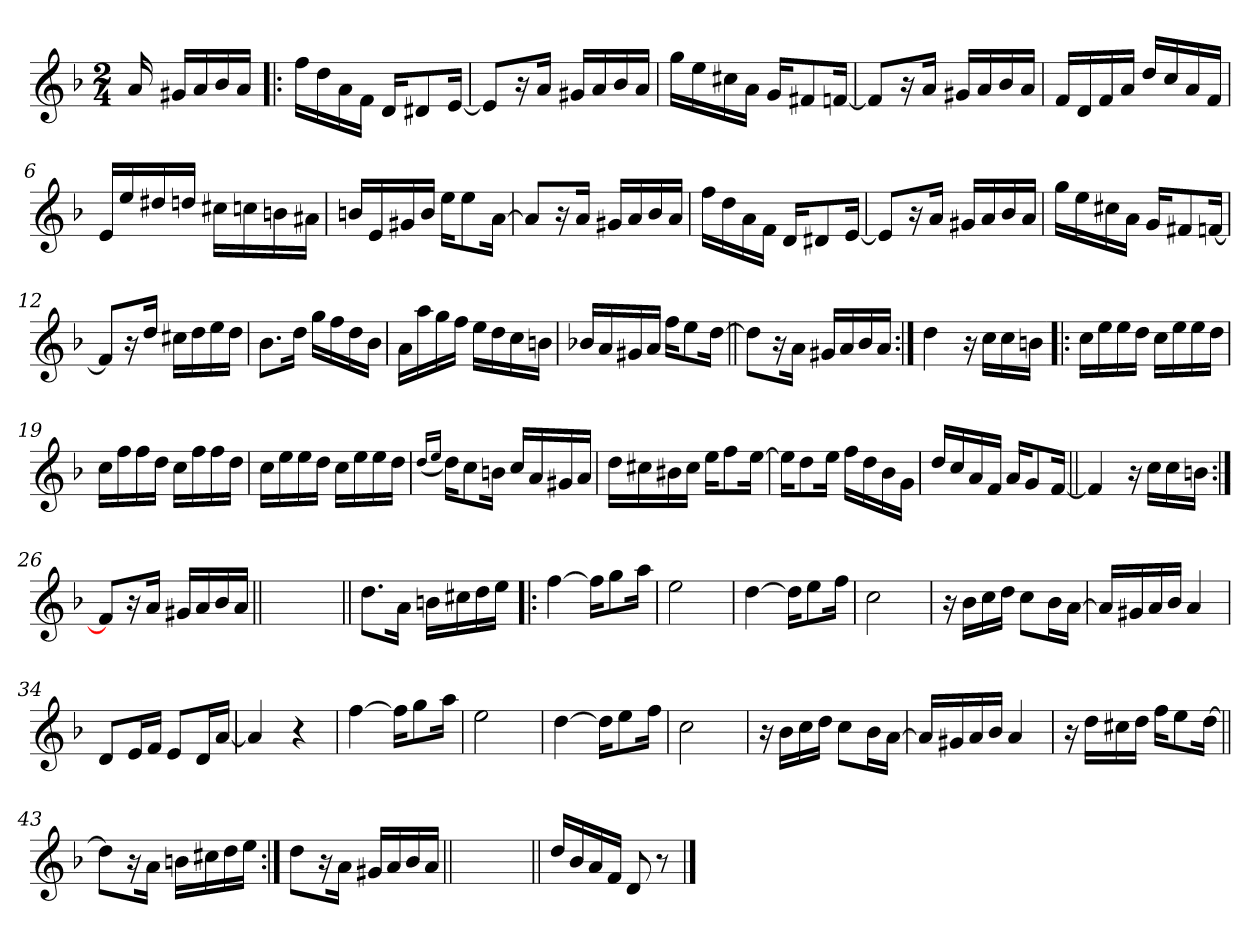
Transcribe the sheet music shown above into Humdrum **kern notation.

**kern
*part1
*staff1
*clefG2
*k[b-]
*F:
*M2/4
=
16a/
16g#X/LL
16a/
16b-/
16a/JJ
=1!|:
16ff\LL
16dd\
16a\
16f\JJ
16d/KL
8d#X/
[16e/Jk
=2
8e/L]
16r
16a/Jk
16g#X/LL
16a/
16b-/
16a/JJ
=3
16gg\LL
16ee\
16cc#X\
16a\JJ
16g/KL
8f#X/
[16fn/Jk
=4
8f/L]
16r
16a/Jk
16g#X/LL
16a/
16b-/
16a/JJ
!!LO:LB:g=z
=5
16f/LL
16d/
16f/
16a/JJ
16dd/LL
16cc/
16a/
16f/JJ
=6
16e/LL
16ee/
16dd#X/
16ddn/JJ
16cc#X\LL
16ccn\
16bn\
16a#X\JJ
=7
16bn/LL
16e/
16g#X/
16b/JJ
16ee\KL
8ee\
[16a\Jk
=8
8a/L]
16r
16a/Jk
16g#X/LL
16a/
16b-/
16a/JJ
=9
16ff\LL
16dd\
16a\
16f\JJ
16d/KL
8d#X/
[16e/Jk
!!LO:LB:g=z
=10
8e/L]
16r
16a/Jk
16g#X/LL
16a/
16b-/
16a/JJ
=11
16gg\LL
16ee\
16cc#X\
16a\JJ
16g/KL
8f#X/
[16fn/Jk
=12
8f/L]
16r
16dd/Jk
16cc#X\LL
16dd\
16ee\
16dd\JJ
=13
8.b-\L
16dd\Jk
16gg\LL
16ff\
16dd\
16b-\JJ
=14
16a\LL
16aa\
16gg\
16ff\JJ
16ee\LL
16dd\
16cc\
16bn\JJ
!!LO:LB:g=z
=15
16b-X/LL
16a/
16g#X/
16a/JJ
16ff\KL
8ee\
[16dd\Jk
=16||
8dd\L]
16r
16a\Jk
16g#X/LL
16a/
16b-/
16a/JJ
=17:|!
4dd\
16r
16cc\LL
16cc\
16bn\JJ
=18!|:
16cc\LL
16ee\
16ee\
16dd\JJ
16cc\LL
16ee\
16ee\
16dd\JJ
=19
16cc\LL
16ff\
16ff\
16dd\JJ
16cc\LL
16ff\
16ff\
16dd\JJ
!!LO:LB:g=z
=20
16cc\LL
16ee\
16ee\
16dd\JJ
16cc\LL
16ee\
16ee\
16dd\JJ
=21
(<16qdd/LL
16qee/JJ
16dd\KL)
8cc\
16bn\Jk
16cc/LL
16a/
16g#X/
16a/JJ
=22
16dd\LL
16cc#X\
16b#X\
16cc#\JJ
16ee\KL
8ff\
[16ee\Jk
=23
16ee\KL]
8dd\
16ee\Jk
16ff\LL
16dd\
16b-\
16g\JJ
=24
16dd/LL
16cc/
16a/
16f/JJ
16a/KL
8g/
[16f/Jk
!!LO:LB:g=z
=25||
4f/]
16r
16cc\LL
16cc\
16bn\JJ
=26:|!
8f/L]
16r
16a/Jk
16g#X/LL
16a/
16b-/
16a/JJ
=26X1||
*stria0
2ryy
=27||
*stria5
8.dd\L
16a\Jk
16bn\LL
16cc#X\
16dd\
16ee\JJ
=28!|:
[4ff\
16ff\KL]
8gg\
16aa\Jk
=29
2ee\
!!LO:LB:g=z
=30
[4dd\
16dd\KL]
8ee\
16ff\Jk
=31
2cc\
=32
16r
16b-\LL
16cc\
16dd\JJ
8cc\L
16b-\L
[16a\JJ
=33
16a/LL]
16g#X/
16a/
16b-/JJ
4a/
=34
8d/L
16e/L
16f/JJ
8e/L
16d/L
[16a/JJ
=35
4a/]
4r
!!LO:LB:g=z
=36
[4ff\
16ff\KL]
8gg\
16aa\Jk
=37
2ee\
=38
[4dd\
16dd\KL]
8ee\
16ff\Jk
=39
2cc\
=40
16r
16b-\LL
16cc\
16dd\JJ
8cc\L
16b-\L
[16a\JJ
=41
16a/LL]
16g#X/
16a/
16b-/JJ
4a/
!!LO:LB:g=z
=42
16r
16dd\LL
16cc#X\
16dd\JJ
16ff\KL
8ee\
[16dd\Jk
=43||
8dd\L]
16r
16a\Jk
16bn\LL
16cc#X\
16dd\
16ee\JJ
=44:|!
8dd\L
16r
16a\Jk
16g#X/LL
16a/
16b-/
16a/JJ
=44X2||
*stria0
2ryy
=45||
*stria5
(<16dd/LL
16b-/
16a/
16f/JJ
8d/
8r
==
*-
